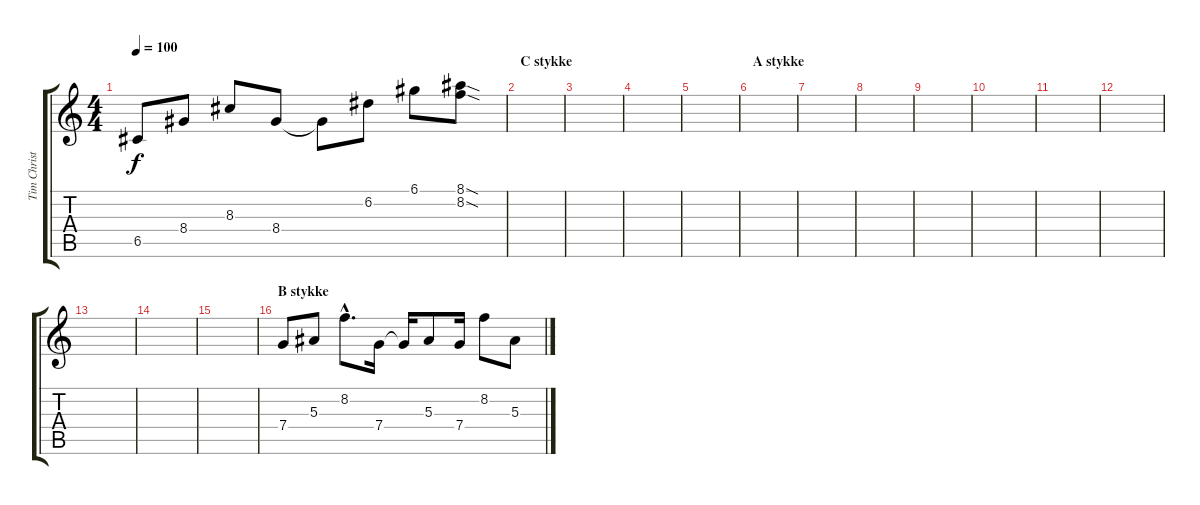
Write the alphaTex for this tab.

\track ("Tim Christensen (Guitar Clean)" "Tim Christ") {instrument electricguitarclean}
\staff {score tabs}
\tuning (D4 A3 F3 C3 G2 D2) {hide}
\ts (4 4)
\tempo 100
\clef g2
\ks c
6.5.8{dy f} 8.4.8 8.3.8 8.4.8 8.4{t}.8 6.2.8 6.1.8 (8.1{sod} 8.2{sod}).8 |
\section ("" "C stykke")
|
|
|
|
\section ("" "A stykke")
|
|
|
|
|
|
|
|
|
|
\section ("" "B stykke")
7.4.8 5.3.8 8.2{hac}.8{d} 7.4.16 7.4{t}.16 5.3.8 7.4.16 8.2.8 5.3.8
